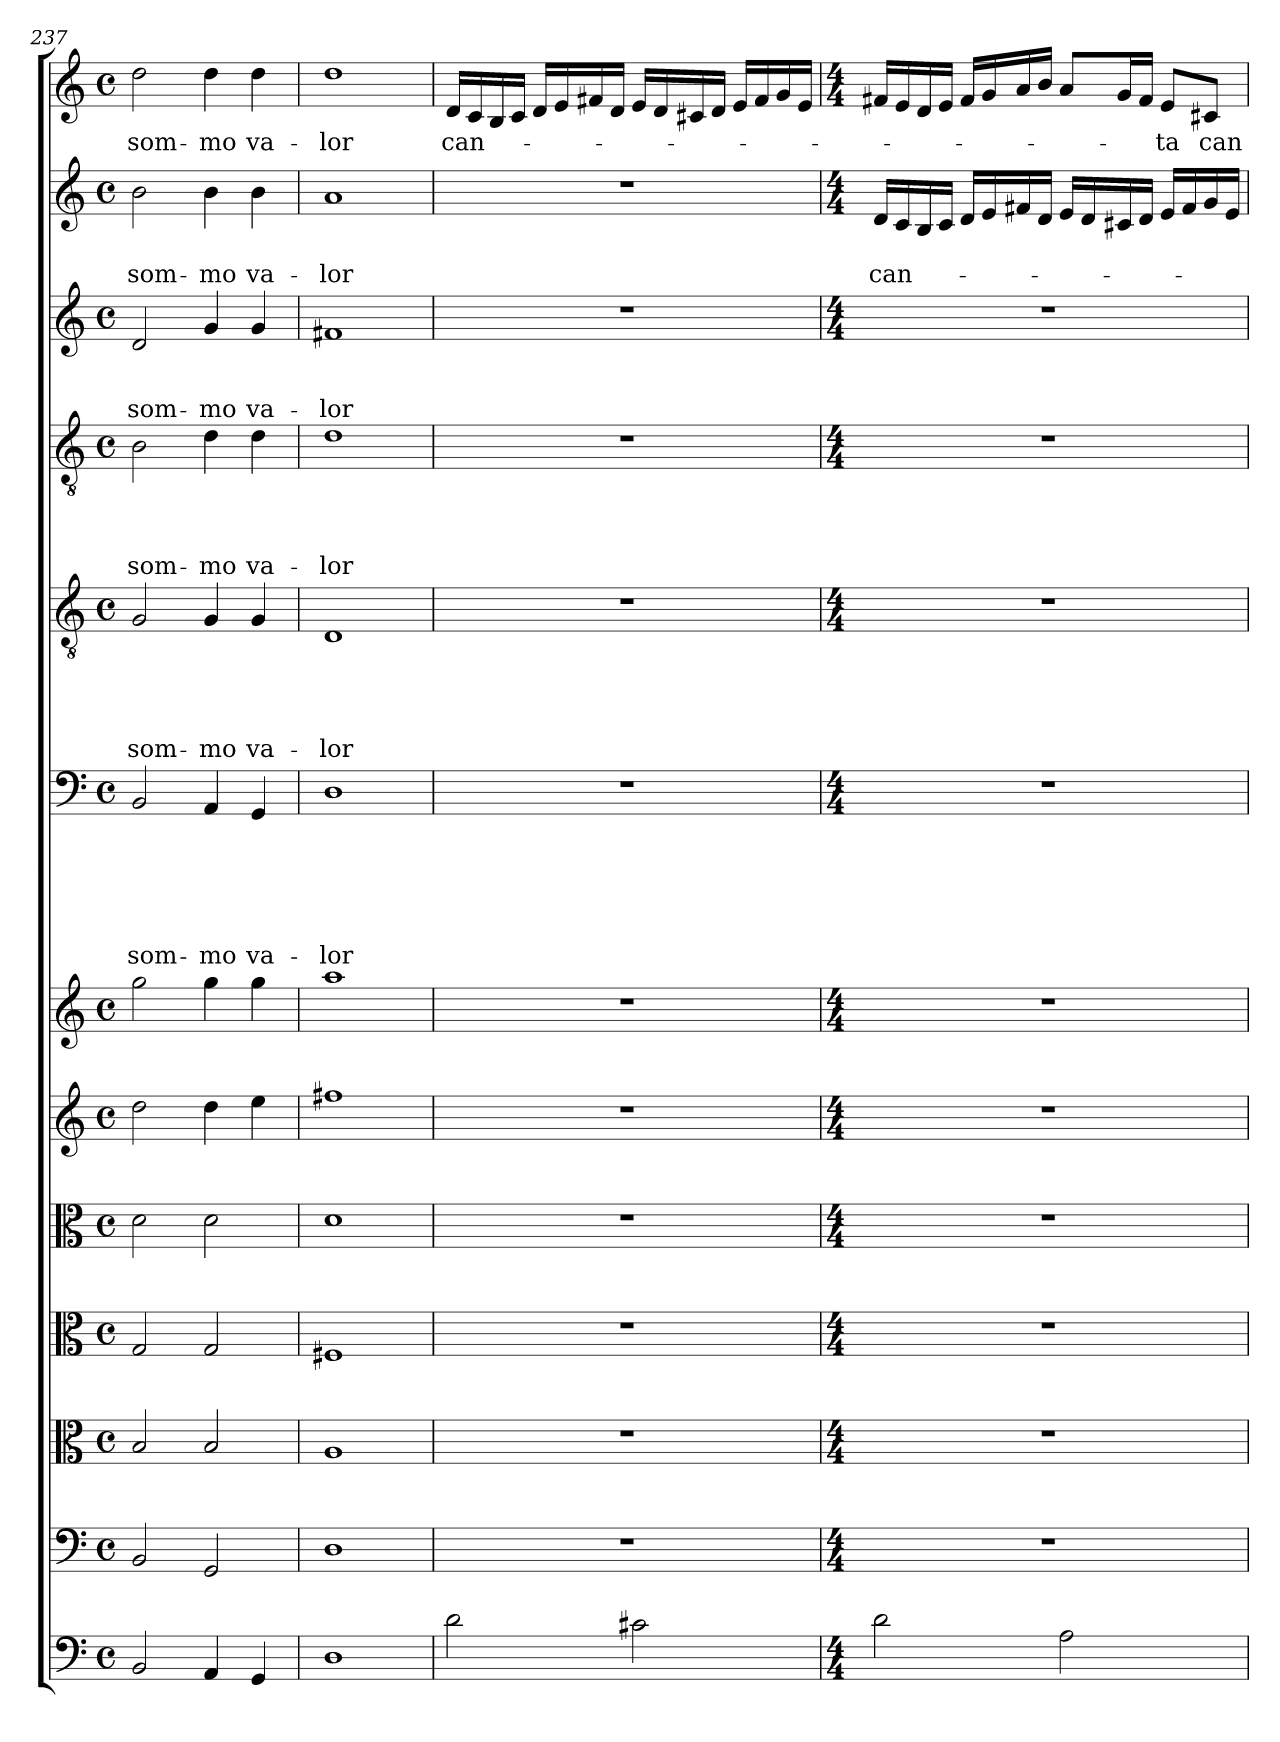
**kern	**kern	**kern	**kern	**kern	**kern	**kern	**kern	**text	**text	**text	**text	**text	**text	**kern	**text	**text	**text	**text	**text	**kern	**text	**text	**text	**text	**kern	**text	**text	**text	**kern	**text	**text	**kern	**text
*part13	*part12	*part11	*part10	*part9	*part8	*part7	*part6	*part6	*part6	*part6	*part6	*part6	*part6	*part5	*part5	*part5	*part5	*part5	*part5	*part4	*part4	*part4	*part4	*part4	*part3	*part3	*part3	*part3	*part2	*part2	*part2	*part1	*part1
*staff13	*staff12	*staff11	*staff10	*staff9	*staff8	*staff7	*staff6	*staff6	*staff6	*staff6	*staff6	*staff6	*staff6	*staff5	*staff5	*staff5	*staff5	*staff5	*staff5	*staff4	*staff4	*staff4	*staff4	*staff4	*staff3	*staff3	*staff3	*staff3	*staff2	*staff2	*staff2	*staff1	*staff1
*clefF4	*clefF4	*clefC3	*clefC3	*clefC3	*clefG2	*clefG2	*clefF4	*	*	*	*	*	*	*clefGv2	*	*	*	*	*	*clefGv2	*	*	*	*	*clefG2	*	*	*	*clefG2	*	*	*clefG2	*
*k[]	*k[]	*k[]	*k[]	*k[]	*k[]	*k[]	*k[]	*	*	*	*	*	*	*k[]	*	*	*	*	*	*k[]	*	*	*	*	*k[]	*	*	*	*k[]	*	*	*k[]	*
*C:	*C:	*C:	*C:	*C:	*C:	*C:	*C:	*	*	*	*	*	*	*C:	*	*	*	*	*	*C:	*	*	*	*	*C:	*	*	*	*C:	*	*	*C:	*
*M4/4	*M4/4	*M4/4	*M4/4	*M4/4	*M4/4	*M4/4	*M4/4	*	*	*	*	*	*	*M4/4	*	*	*	*	*	*M4/4	*	*	*	*	*M4/4	*	*	*	*M4/4	*	*	*M4/4	*
*met(c)	*met(c)	*met(c)	*met(c)	*met(c)	*met(c)	*met(c)	*met(c)	*	*	*	*	*	*	*met(c)	*	*	*	*	*	*met(c)	*	*	*	*	*met(c)	*	*	*	*met(c)	*	*	*met(c)	*
=237	=237	=237	=237	=237	=237	=237	=237	=237	=237	=237	=237	=237	=237	=237	=237	=237	=237	=237	=237	=237	=237	=237	=237	=237	=237	=237	=237	=237	=237	=237	=237	=237	=237
!	!	!	!	!	!	!	!	!	!	!	!	!	!LO:LY:b	!	!	!	!	!	!LO:LY:b	!	!	!	!	!LO:LY:b	!	!	!	!LO:LY:b	!	!	!LO:LY:b	!	!LO:LY:b
2BB/	2BB/	2B/	2G/	2d\	2dd\	2gg\	2BB/	.	.	.	.	.	som-	2G/	.	.	.	.	som-	2B\	.	.	.	som-	2d/	.	.	som-	2b\	.	som-	2dd\	som-
!	!	!	!	!	!	!	!	!	!	!	!	!	!LO:LY:b	!	!	!	!	!	!LO:LY:b	!	!	!	!	!LO:LY:b	!	!	!	!LO:LY:b	!	!	!LO:LY:b	!	!LO:LY:b
4AA/	2GG/	2B/	2G/	2d\	4dd\	4gg\	4AA/	.	.	.	.	.	-mo	4G/	.	.	.	.	-mo	4d\	.	.	.	-mo	4g/	.	.	-mo	4b\	.	-mo	4dd\	-mo
!	!	!	!	!	!	!	!	!	!	!	!	!	!LO:LY:b	!	!	!	!	!	!LO:LY:b	!	!	!	!	!LO:LY:b	!	!	!	!LO:LY:b	!	!	!LO:LY:b	!	!LO:LY:b
4GG/	.	.	.	.	4ee\	4gg\	4GG/	.	.	.	.	.	va-	4G/	.	.	.	.	va-	4d\	.	.	.	va-	4g/	.	.	va-	4b\	.	va-	4dd\	va-
=238	=238	=238	=238	=238	=238	=238	=238	=238	=238	=238	=238	=238	=238	=238	=238	=238	=238	=238	=238	=238	=238	=238	=238	=238	=238	=238	=238	=238	=238	=238	=238	=238	=238
!	!	!	!	!	!	!	!	!	!	!	!	!	!LO:LY:b	!	!	!	!	!	!LO:LY:b	!	!	!	!	!LO:LY:b	!	!	!	!LO:LY:b	!	!	!LO:LY:b	!	!LO:LY:b
1D	1D	1A	1F#X	1d	1ff#X	1aa	1D	.	.	.	.	.	-lor	1D	.	.	.	.	-lor	1d	.	.	.	-lor	1f#X	.	.	-lor	1a	.	-lor	1dd	-lor
=239	=239	=239	=239	=239	=239	=239	=239	=239	=239	=239	=239	=239	=239	=239	=239	=239	=239	=239	=239	=239	=239	=239	=239	=239	=239	=239	=239	=239	=239	=239	=239	=239	=239
!	!	!	!	!	!	!	!	!	!	!	!	!	!	!	!	!	!	!	!	!	!	!	!	!	!	!	!	!	!	!	!	!	!LO:LY:b
2d\	1r	1r	1r	1r	1r	1r	1r	.	.	.	.	.	.	1r	.	.	.	.	.	1r	.	.	.	.	1r	.	.	.	1r	.	.	16d/LL	can-
.	.	.	.	.	.	.	.	.	.	.	.	.	.	.	.	.	.	.	.	.	.	.	.	.	.	.	.	.	.	.	.	16c/	.
.	.	.	.	.	.	.	.	.	.	.	.	.	.	.	.	.	.	.	.	.	.	.	.	.	.	.	.	.	.	.	.	16B/	.
.	.	.	.	.	.	.	.	.	.	.	.	.	.	.	.	.	.	.	.	.	.	.	.	.	.	.	.	.	.	.	.	16c/JJ	.
.	.	.	.	.	.	.	.	.	.	.	.	.	.	.	.	.	.	.	.	.	.	.	.	.	.	.	.	.	.	.	.	16d/LL	.
.	.	.	.	.	.	.	.	.	.	.	.	.	.	.	.	.	.	.	.	.	.	.	.	.	.	.	.	.	.	.	.	16e/	.
.	.	.	.	.	.	.	.	.	.	.	.	.	.	.	.	.	.	.	.	.	.	.	.	.	.	.	.	.	.	.	.	16f#X/	.
.	.	.	.	.	.	.	.	.	.	.	.	.	.	.	.	.	.	.	.	.	.	.	.	.	.	.	.	.	.	.	.	16d/JJ	.
2c#X\	.	.	.	.	.	.	.	.	.	.	.	.	.	.	.	.	.	.	.	.	.	.	.	.	.	.	.	.	.	.	.	16e/LL	.
.	.	.	.	.	.	.	.	.	.	.	.	.	.	.	.	.	.	.	.	.	.	.	.	.	.	.	.	.	.	.	.	16d/	.
.	.	.	.	.	.	.	.	.	.	.	.	.	.	.	.	.	.	.	.	.	.	.	.	.	.	.	.	.	.	.	.	16c#X/	.
.	.	.	.	.	.	.	.	.	.	.	.	.	.	.	.	.	.	.	.	.	.	.	.	.	.	.	.	.	.	.	.	16d/JJ	.
.	.	.	.	.	.	.	.	.	.	.	.	.	.	.	.	.	.	.	.	.	.	.	.	.	.	.	.	.	.	.	.	16e/LL	.
.	.	.	.	.	.	.	.	.	.	.	.	.	.	.	.	.	.	.	.	.	.	.	.	.	.	.	.	.	.	.	.	16f#/	.
.	.	.	.	.	.	.	.	.	.	.	.	.	.	.	.	.	.	.	.	.	.	.	.	.	.	.	.	.	.	.	.	16g/	.
.	.	.	.	.	.	.	.	.	.	.	.	.	.	.	.	.	.	.	.	.	.	.	.	.	.	.	.	.	.	.	.	16e/JJ	.
!!LO:PB:g=z
=240	=240	=240	=240	=240	=240	=240	=240	=240	=240	=240	=240	=240	=240	=240	=240	=240	=240	=240	=240	=240	=240	=240	=240	=240	=240	=240	=240	=240	=240	=240	=240	=240	=240
*M4/4	*M4/4	*M4/4	*M4/4	*M4/4	*M4/4	*M4/4	*M4/4	*	*	*	*	*	*	*M4/4	*	*	*	*	*	*M4/4	*	*	*	*	*M4/4	*	*	*	*M4/4	*	*	*M4/4	*
!	!	!	!	!	!	!	!	!	!	!	!	!	!	!	!	!	!	!	!	!	!	!	!	!	!	!	!	!	!	!	!LO:LY:b	!	!
2d\	1r	1r	1r	1r	1r	1r	1r	.	.	.	.	.	.	1r	.	.	.	.	.	1r	.	.	.	.	1r	.	.	.	16d/LL	.	can-	16f#X/LL	.
.	.	.	.	.	.	.	.	.	.	.	.	.	.	.	.	.	.	.	.	.	.	.	.	.	.	.	.	.	16c/	.	.	16e/	.
.	.	.	.	.	.	.	.	.	.	.	.	.	.	.	.	.	.	.	.	.	.	.	.	.	.	.	.	.	16B/	.	.	16d/	.
.	.	.	.	.	.	.	.	.	.	.	.	.	.	.	.	.	.	.	.	.	.	.	.	.	.	.	.	.	16c/JJ	.	.	16e/JJ	.
.	.	.	.	.	.	.	.	.	.	.	.	.	.	.	.	.	.	.	.	.	.	.	.	.	.	.	.	.	16d/LL	.	.	16f#/LL	.
.	.	.	.	.	.	.	.	.	.	.	.	.	.	.	.	.	.	.	.	.	.	.	.	.	.	.	.	.	16e/	.	.	16g/	.
.	.	.	.	.	.	.	.	.	.	.	.	.	.	.	.	.	.	.	.	.	.	.	.	.	.	.	.	.	16f#X/	.	.	16a/	.
.	.	.	.	.	.	.	.	.	.	.	.	.	.	.	.	.	.	.	.	.	.	.	.	.	.	.	.	.	16d/JJ	.	.	16b/JJ	.
2A\	.	.	.	.	.	.	.	.	.	.	.	.	.	.	.	.	.	.	.	.	.	.	.	.	.	.	.	.	16e/LL	.	.	8a/L	.
.	.	.	.	.	.	.	.	.	.	.	.	.	.	.	.	.	.	.	.	.	.	.	.	.	.	.	.	.	16d/	.	.	.	.
.	.	.	.	.	.	.	.	.	.	.	.	.	.	.	.	.	.	.	.	.	.	.	.	.	.	.	.	.	16c#X/	.	.	16g/L	.
.	.	.	.	.	.	.	.	.	.	.	.	.	.	.	.	.	.	.	.	.	.	.	.	.	.	.	.	.	16d/JJ	.	.	16f#/JJ	.
!	!	!	!	!	!	!	!	!	!	!	!	!	!	!	!	!	!	!	!	!	!	!	!	!	!	!	!	!	!	!	!	!	!LO:LY:b
.	.	.	.	.	.	.	.	.	.	.	.	.	.	.	.	.	.	.	.	.	.	.	.	.	.	.	.	.	16e/LL	.	.	8e/L	-ta
.	.	.	.	.	.	.	.	.	.	.	.	.	.	.	.	.	.	.	.	.	.	.	.	.	.	.	.	.	16f#/	.	.	.	.
!	!	!	!	!	!	!	!	!	!	!	!	!	!	!	!	!	!	!	!	!	!	!	!	!	!	!	!	!	!	!	!	!	!LO:LY:b
.	.	.	.	.	.	.	.	.	.	.	.	.	.	.	.	.	.	.	.	.	.	.	.	.	.	.	.	.	16g/	.	.	8c#X/J	can-
.	.	.	.	.	.	.	.	.	.	.	.	.	.	.	.	.	.	.	.	.	.	.	.	.	.	.	.	.	16e/JJ	.	.	.	.
=	=	=	=	=	=	=	=	=	=	=	=	=	=	=	=	=	=	=	=	=	=	=	=	=	=	=	=	=	=	=	=	=	=
*-	*-	*-	*-	*-	*-	*-	*-	*-	*-	*-	*-	*-	*-	*-	*-	*-	*-	*-	*-	*-	*-	*-	*-	*-	*-	*-	*-	*-	*-	*-	*-	*-	*-
